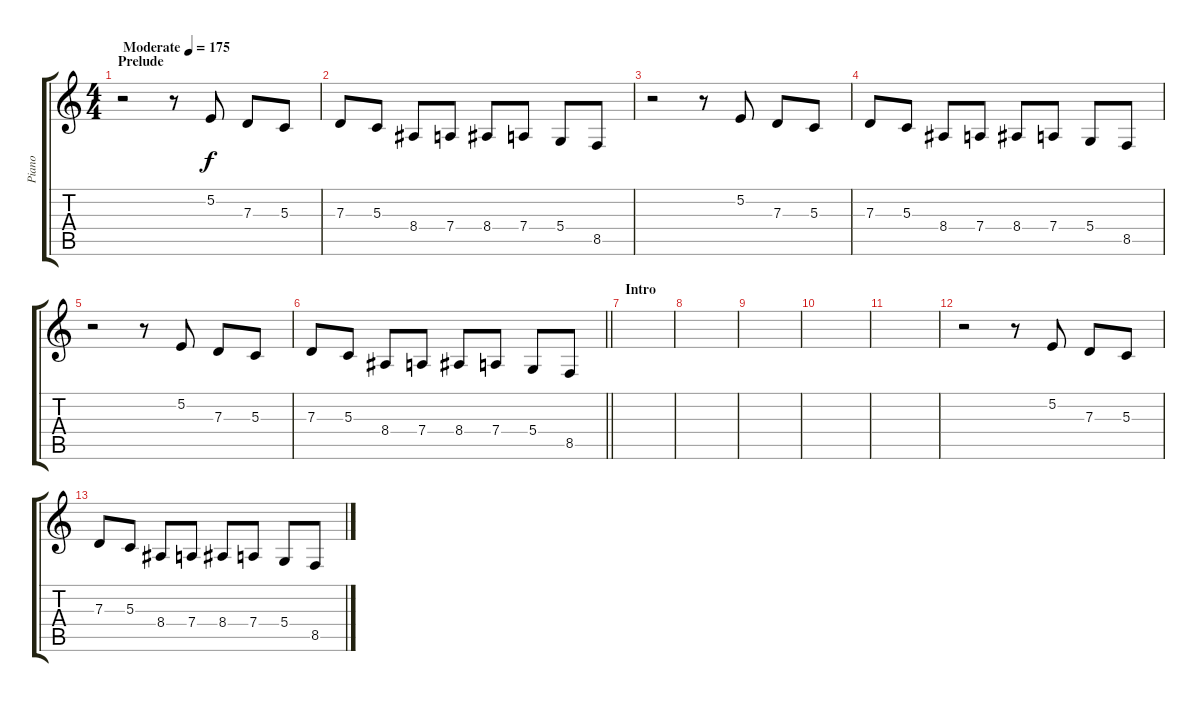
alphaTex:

\track ("Piano" "Piano") {instrument acousticgrandpiano}
\staff {score tabs}
\tuning (E4 B3 G3 D3 A2 E2) {hide}
\ts (4 4)
\section ("" "Prelude")
\tempo (175 "Moderate")
\clef g2
\ks c
r.2{dy f instrument acousticgrandpiano} r.8 5.2.8 7.3.8 5.3.8 |
7.3.8 5.3.8 8.4.8 7.4.8 8.4.8 7.4.8 5.4.8 8.5.8 |
r.2 r.8 5.2.8 7.3.8 5.3.8 |
7.3.8 5.3.8 8.4.8 7.4.8 8.4.8 7.4.8 5.4.8 8.5.8 |
r.2 r.8 5.2.8 7.3.8 5.3.8 |
\barLineRight lightlight
7.3.8 5.3.8 8.4.8 7.4.8 8.4.8 7.4.8 5.4.8 8.5.8 |
\section ("" "Intro")
|
|
|
|
|
r.2 r.8 5.2.8 7.3.8 5.3.8 |
7.3.8 5.3.8 8.4.8 7.4.8 8.4.8 7.4.8 5.4.8 8.5.8
